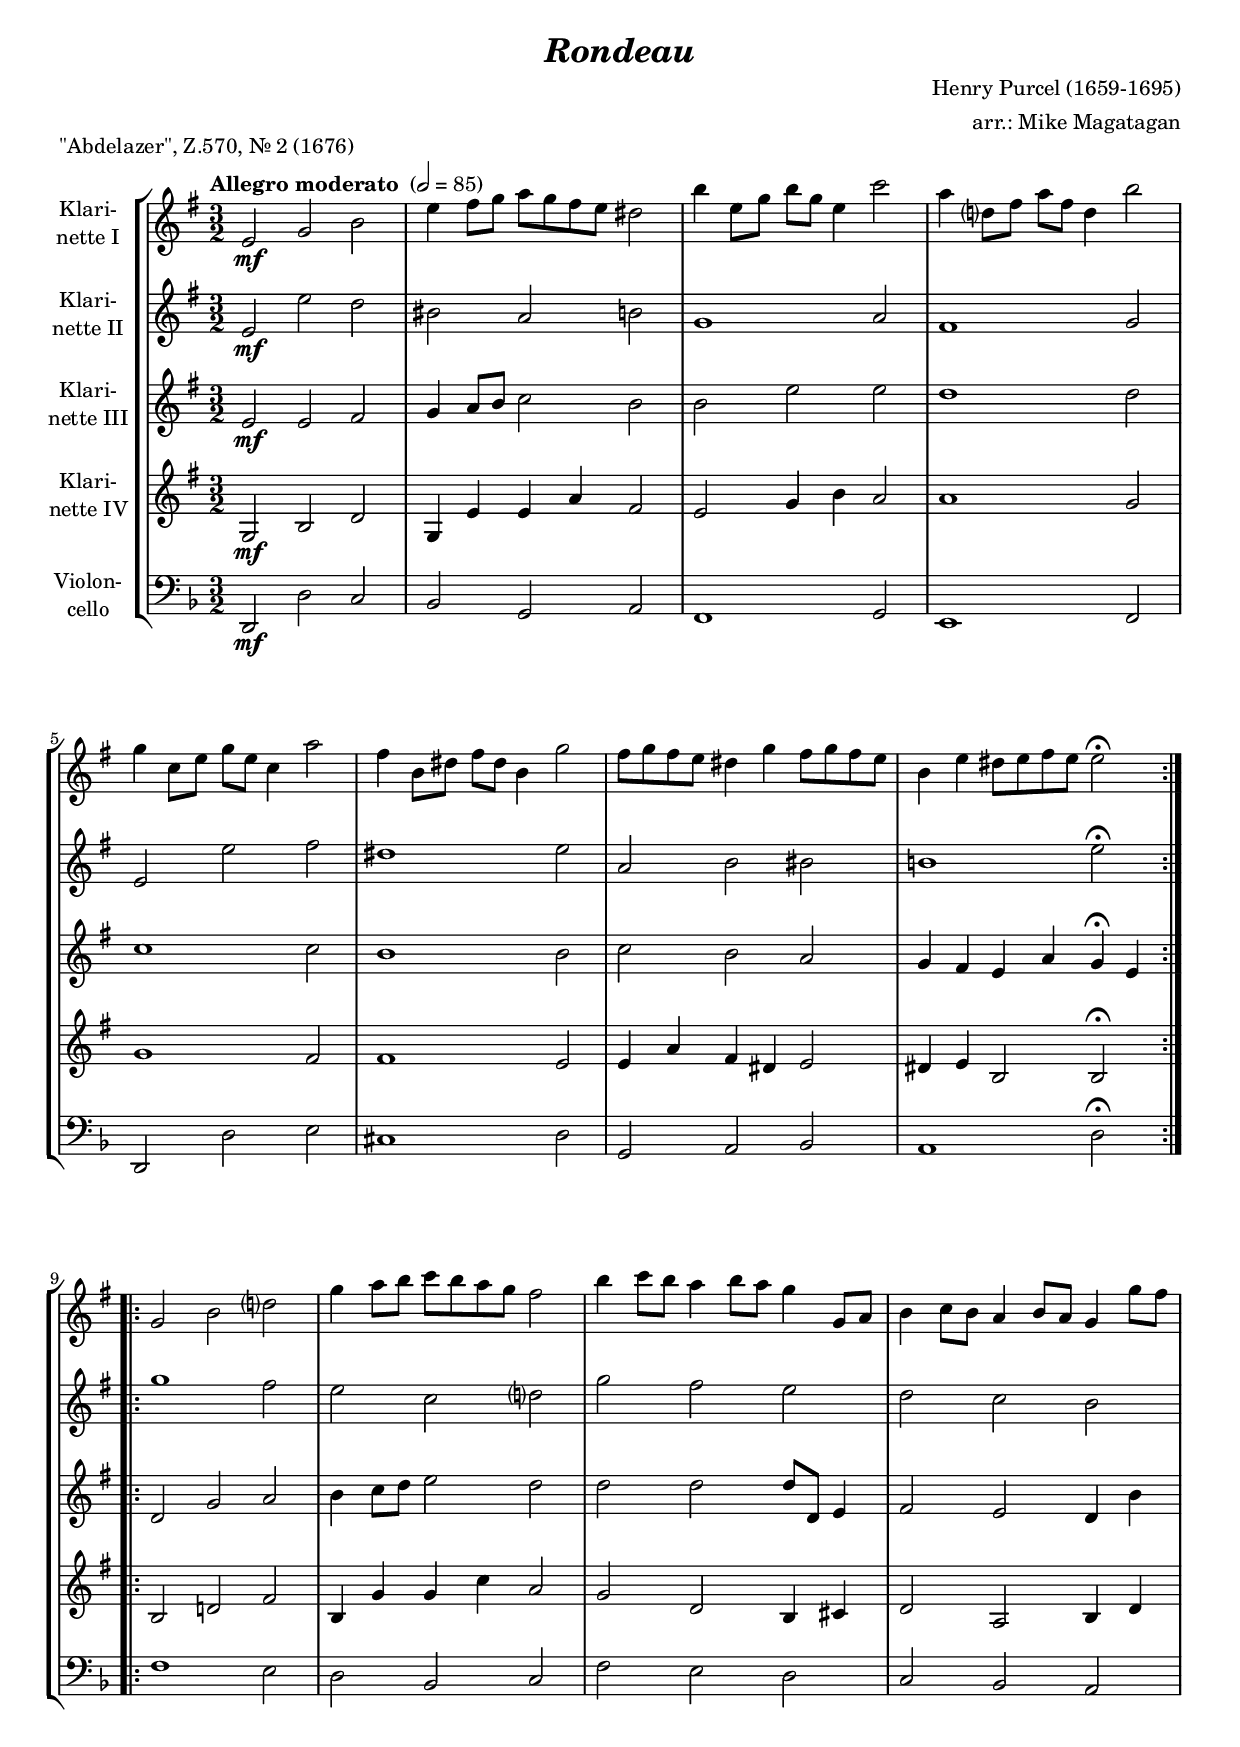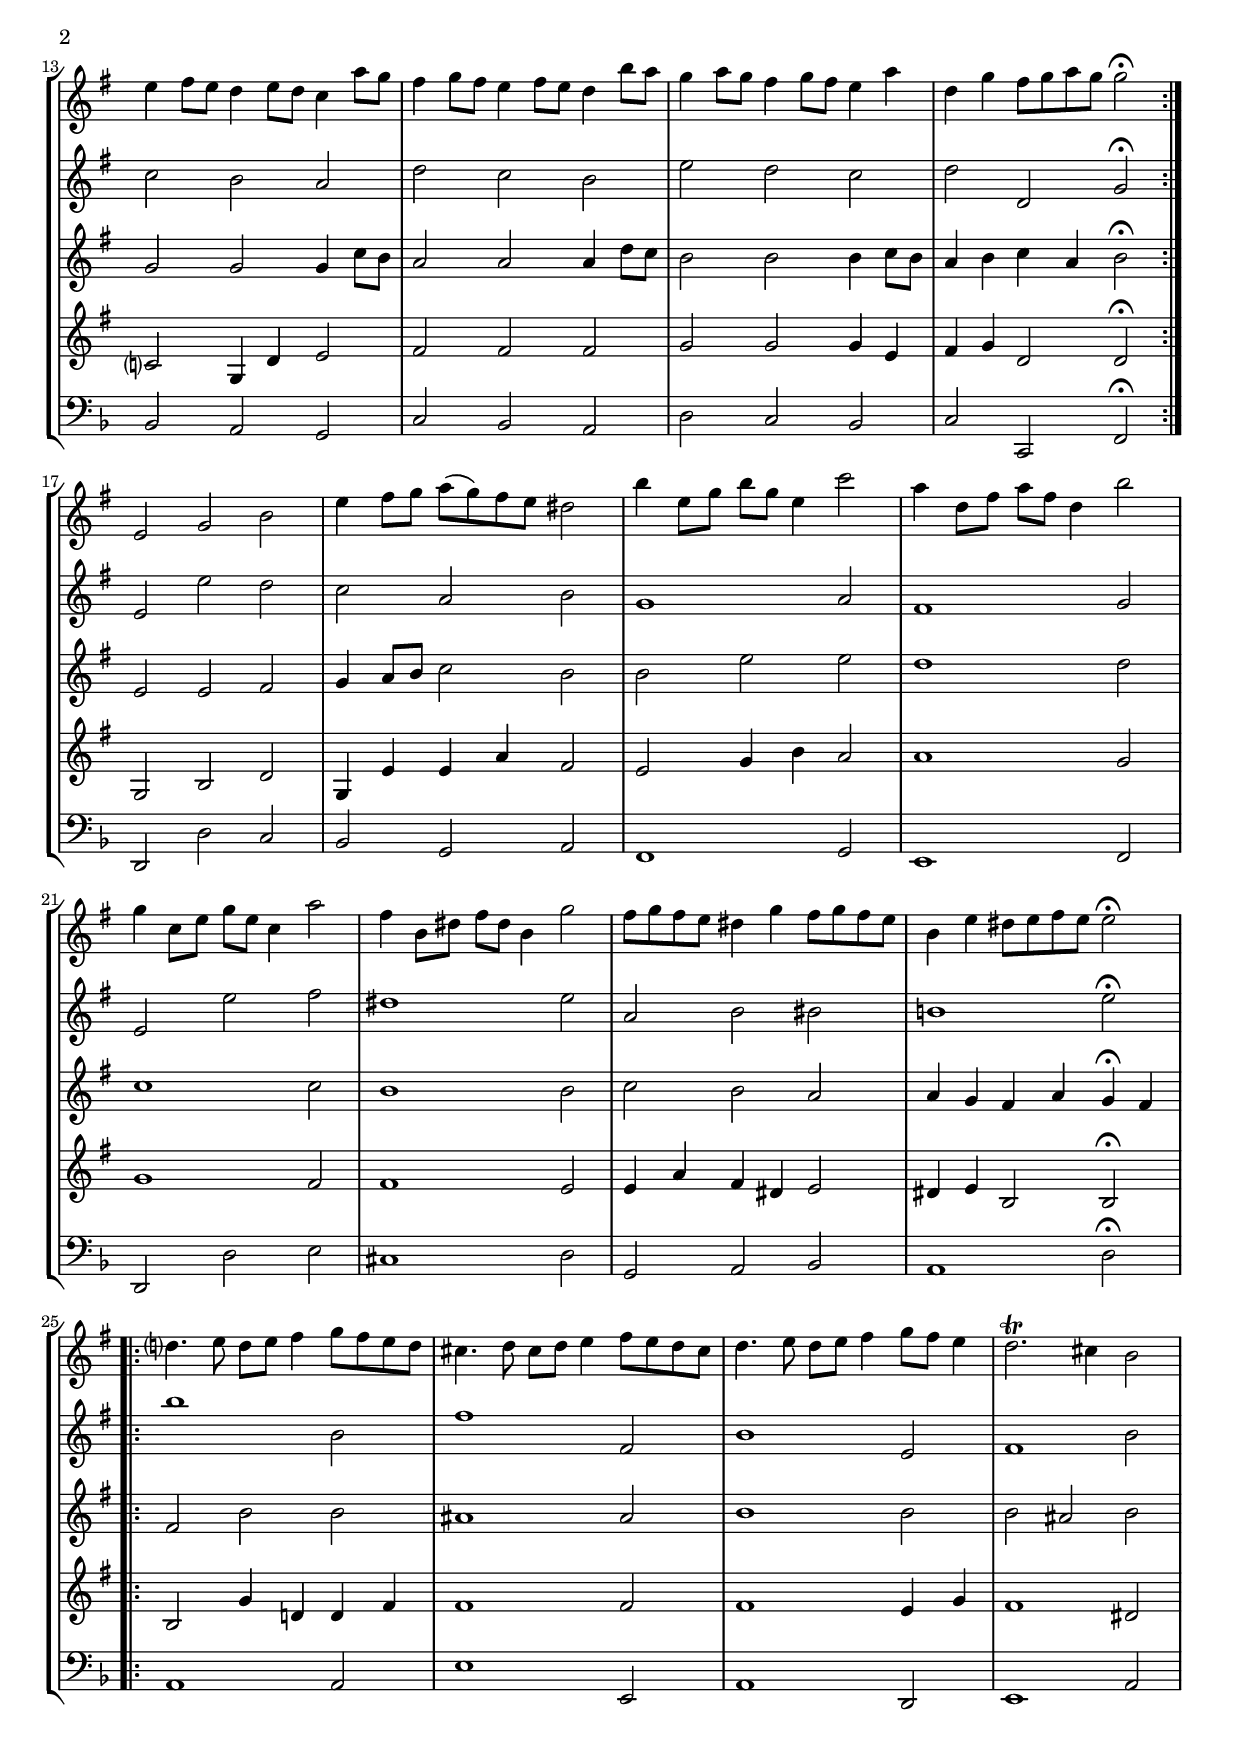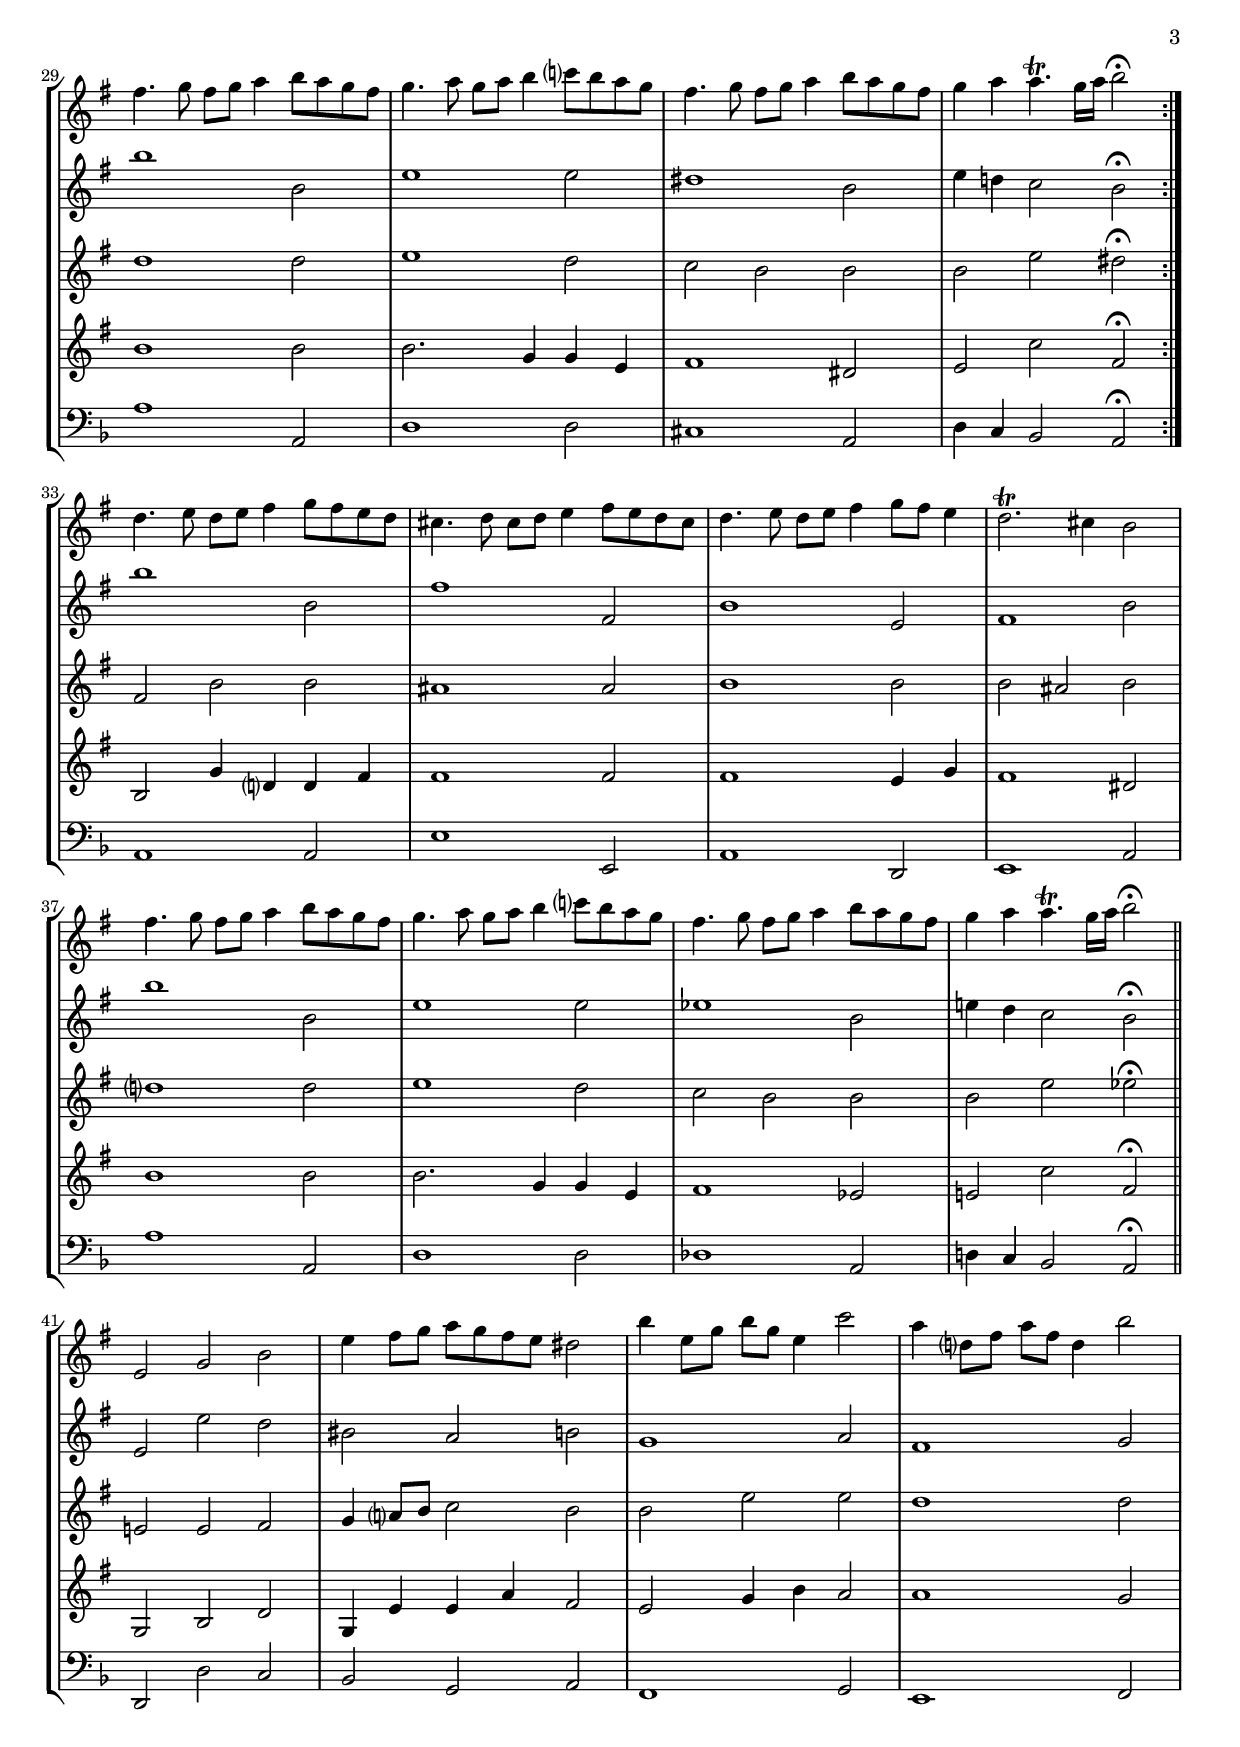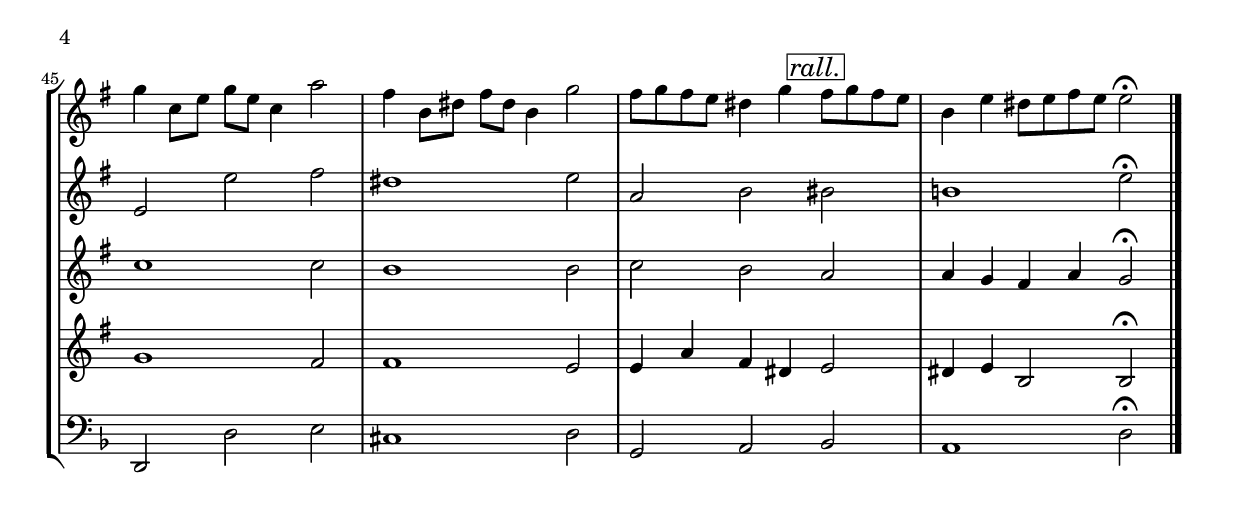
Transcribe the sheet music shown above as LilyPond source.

\version "2.18.2"
\include "deutsch.ly"
  
#(set-global-staff-size 18.24)

\header {
  title     = \markup \bold \italic "Rondeau"
  composer  = "Henry Purcel (1659-1695)"
  arranger  = "arr.: Mike Magatagan"
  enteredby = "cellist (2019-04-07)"
  piece     = "\"Abdelazer\", Z.570, Nr. 2 (1676)"
}

voiceconsts = {
  \key d \minor
  \time 3/2
  \clef "treble"
%  \numericTimeSignature
  \compressFullBarRests
  % Set default beaming for all staves
% \set Timing.beamExceptions = #'()
% \set Timing.baseMoment     = #(ly:make-moment 1 4)
% \set Timing.beatStructure  = #'(1 1 1)
  \tempo "Allegro moderato " 2=85
}

micl = "clarinet"
mifl = "flute"
miob = "oboe"
mifh = "french horn"
misx = "tenor sax"
mist = "string ensemble 1"
miba = "cello"

rall = \mark \markup \box \italic "rall."

va = \relative c' {
  \voiceconsts

  \repeat volta 2 {
    d2\mf f a
    d4 e8 f g f e d cis2
    a'4 d,8 f a f d4 b'2
    g4 c,?8 e g e c4 a'2
    f4 b,8 d f d b4 g'2

    e4 a,8 cis e cis a4 f'2
    e8 f e d cis4 f e8 f e d
    a4 d cis8 d e d d2\fermata
  }

  \repeat volta 2 {
    f, a c?
    f4 g8 a b a g f e2

    a4 b8 a g4 a8 g f4 f,8 g
    a4 b8 a g4 a8 g f4 f'8 e
    d4 e8 d c4 d8 c b4 g'8 f
    e4 f8 e d4 e8 d c4 a'8 g

    f4 g8 f e4 f8 e d4 g
    c, f e8 f g f f2\fermata
  }

  d, f a
  d4 e8 f g( f) e d cis2
  a'4 d,8 f a f d4 b'2

  g4 c,8 e g e c4 a'2
  f4 b,8 d f d b4 g'2
  e4 a,8 cis e cis a4 f'2
  e8 f e d cis4 f e8 f e d
  a4 d cis8 d e d d2\fermata

  \repeat volta 2 {
    c?4. d8 c[ d] e4 f8 e d c
    h4. c8 h[ c] d4 e8 d c h
    c4. d8 c[ d] e4 f8 e d4
    c2.\trill h4 a2
    e'4. f8 e[ f] g4 a8 g f e

    f4. g8 f[ g] a4 b?8 a g f
    e4. f8 e[ f] g4 a8 g f e
    f4 g g4.\trill f16 g a2\fermata
  }

  c,4. d8 c[ d] e4 f8 e d c

  h4. c8 h[ c] d4 e8 d c h
  c4. d8 c[ d] e4 f8 e d4
  c2.\trill h4 a2
  e'4. f8 e[ f] g4 a8 g f e
  f4. g8 f[ g] a4 b?8 a g f

  e4. f8 e[ f] g4 a8 g f e
  f4 g g4.\trill f16 g a2\fermata \bar "||"
  d,, f a
  d4 e8 f g f e d cis2
  a'4 d,8 f a f d4 b'2

  g4 c,?8 e g e c4 a'2
  f4 b,8 d f d b4 g'2
  e4 a,8 cis e cis a4 f'2
  e8 f e d cis4 f \rall e8 f e d
  a4 d cis8 d e d d2\fermata \bar "|."
}

vb = \relative c' {
  \voiceconsts

  \repeat volta 2 {
    d2\mf d' c
    ais g a
    f1 g2
    e1 f2
    d d' e
    cis1 d2
    g, a ais
    a!1 d2\fermata
  }

  \repeat volta 2 {
    f1 e2

    d b c?
    f e d
    c b a
    b a g
    c b a
    d c b
    c c, f\fermata
  }

  d d' c
  b g a
  f1 g2

  e1 f2
  d d' e
  cis1 d2
  g, a ais
  a!1 d2\fermata
  
  \repeat volta 2 {
    a'1 a,2
    e'1 e,2
    a1 d,2
    e1 a2
    a'1 a,2
    d1 d2
    cis1 a2

    d4 c! b2 a\fermata
  }

  a'1 a,2
  e'1 e,2
  a1 d,2
  e1 a2
  a'1 a,2
  d1 d2
  des1 a2
  d!4 c b2 a\fermata \bar "||"
  d, d' c
  ais g a

  f1 g2
  e1 f2
  d d' e
  cis1 d2
  g, a \rall ais
  a!1 d2\fermata \bar "|."
}

vc = \relative c' {
  \voiceconsts

  \repeat volta 2 {
    d2\mf d e
    f4 g8 a b2 a
    a d d
    c1 c2
    b1 b2
    a1 a2
    b a g
    f4 e d g f\fermata d
  }

  \repeat volta 2 {
    c2 f g

    a4 b8 c d2 c
    c c c8 c, d4
    e2 d c4 a'
    f2 f f4 b8 a
    g2 g g4 c8 b
    a2 a a4 b8 a
    g4 a b g a2\fermata
  }

  d, d e
  f4 g8 a b2 a
  a d d
  c1 c2
  b1 b2
  a1 a2
  b a g
  g4 f e g f\fermata e
  
  \repeat volta 2 {
    e2 a a
    gis1 gis2

    a1 a2
    a gis a
    c1 c2
    d1 c2
    b a a
    a d cis\fermata
  }

  e, a a
  gis1 gis2
  a1 a2
  a gis a
  c?1 c2

  d1 c2
  b a a
  a d des\fermata \bar "||"
  d,! d e
  f4 g?8 a b2 a
  a d d
  c1 c2
  b1 b2
  a1 a2
  b a \rall g
  g4 f e g f2\fermata \bar "|."
}

vd = \relative c {
  \voiceconsts

  \repeat volta 2 {
    f2\mf a c
    f,4 d' d g e2
    d f4 a g2
    g1 f2
    f1 e2
    e1 d2
    d4 g e cis d2

    cis4 d a2 a\fermata
  }

  \repeat volta 2 {
    a c! e
    a,4 f' f b g2
    f c a4 h
    c2 g a4 c
    b?2 f4 c' d2
    e e e
    f f f4 d

    e f c2 c\fermata
  }

  f, a c
  f,4 d' d g e2
  d f4 a g2
  g1 f2
  f1 e2
  e1 d2
  d4 g e cis d2

  cis4 d a2 a\fermata

  \repeat volta 2 {
    a f'4 c! c e
    e1 e2
    e1 d4 f
    e1 cis2
    a'1 a2
    a2. f4 f d
    e1 cis2
    d b' e,\fermata
  }

  a, f'4 c? c e
  e1 e2
  e1 d4 f
  e1 cis2
  a'1 a2
  a2. f4 f d
  e1 des2
  d! b' e,\fermata \bar "||"
  f, a c

  f,4 d' d g e2
  d f4 a g2
  g1 f2
  f1 e2
  e1 d2
  d4 g e cis \rall d2
  cis4 d a2 a\fermata \bar "|."
}

ve = \relative c, {
  \voiceconsts
  \clef "bass"
  
  \repeat volta 2 {
    d2\mf d' c
    b g a
    f1 g2
    e1 f2
    d d' e
    cis1 d2
    g, a b
    a1 d2\fermata
  }

  \repeat volta 2 {
    f1 e2
    d b c

    f e d
    c b a
    b a g
    c b a
    d c b
    c c, f\fermata
  }

  d d' c
  b g a
  f1 g2
  e1 f2

  d d' e
  cis1 d2
  g, a b
  a1 d2\fermata
  
  \repeat volta 2 {
    a1 a2
    e'1 e,2
    a1 d,2
    e1 a2
    a'1 a,2
    d1 d2
    cis1 a2

    d4 c b2 a\fermata
  }

  a1 a2
  e'1 e,2
  a1 d,2
  e1 a2
  a'1 a,2
  d1 d2
  des1 a2
  d!4 c b2 a\fermata \bar "||"
  d, d' c
  b g a

  f1 g2
  e1 f2
  d d' e
  cis1 d2
  g, a \rall b
  a1 d2\fermata \bar "|."
}


music = \new StaffGroup <<
      \new Staff {
	\set Staff.midiInstrument = \micl
	\set Staff.instrumentName = \markup \center-column { "Klari-" "nette I" }
	\transpose d e { \va }
      }

      \new Staff {
	\set Staff.midiInstrument = \micl
	\set Staff.instrumentName = \markup \center-column { "Klari-" "nette II" }
	\transpose d e { \vb }
      }

      \new Staff {
	\set Staff.midiInstrument = \micl
	\set Staff.instrumentName = \markup \center-column { "Klari-" "nette III" }
	\transpose d e { \vc }
      }

      \new Staff {
	\set Staff.midiInstrument = \micl
	\set Staff.instrumentName = \markup \center-column { "Klari-" "nette IV" }
	\transpose d e { \vd }
      }

      \new Staff {
	\set Staff.midiInstrument = \miba
	\set Staff.instrumentName = \markup \center-column { "Violon-" "cello" }
	\transpose d d { \ve }
      }
>>

\book {
  \score {
    \music
    \layout {}
  }

  \score {
    \unfoldRepeats \music

    \midi {
      \context {
        \Score
      }
    }
  }
}
